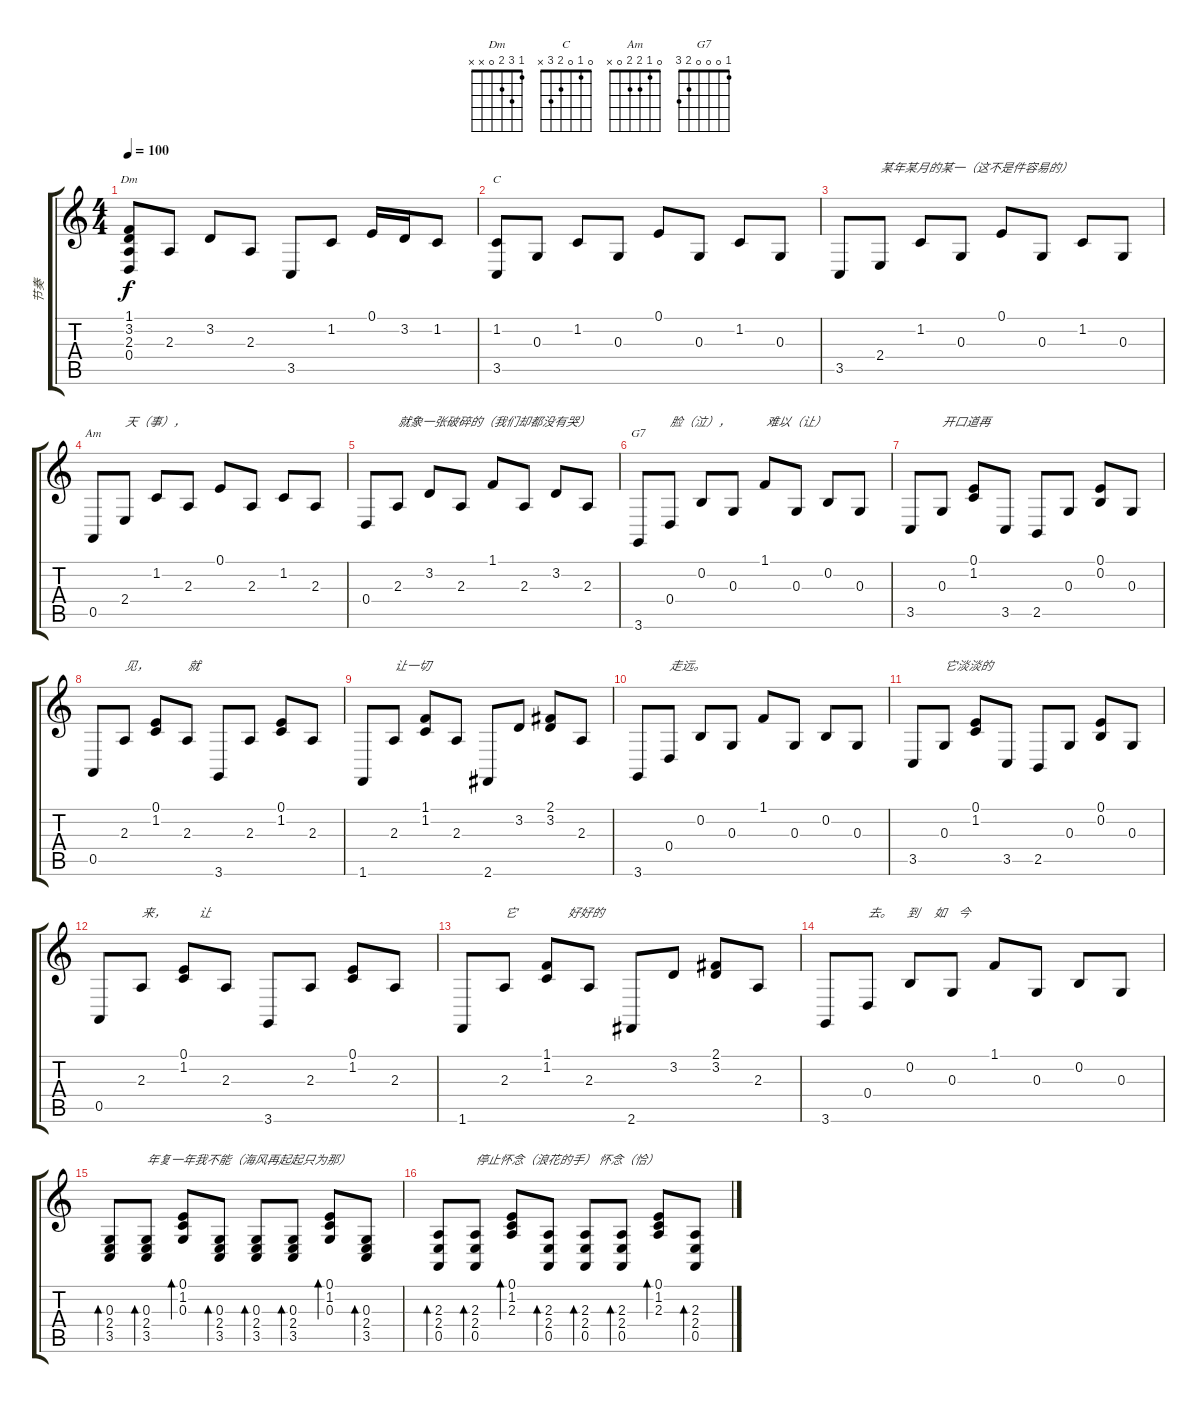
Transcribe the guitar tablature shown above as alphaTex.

\track ("节奏" "节奏") {instrument acousticgrandpiano}
\staff {score tabs}
\tuning (E4 B3 G3 D3 A2 E2) {hide}
\chord ("Dm" 1 3 2 0 x x)
\chord ("C" 0 1 0 2 3 x)
\chord ("Am" 0 1 2 2 0 x)
\chord ("G7" 1 0 0 0 2 3)
\ts (4 4)
\tempo 100
\clef g2
\ks c
(1.1 3.2 2.3 0.4).8{ch "Dm" dy f} 2.3.8 3.2.8 2.3.8 3.5.8 1.2.8 0.1.16 3.2.16 1.2.8 |
(1.2 3.5).8{ch "C"} 0.3.8 1.2.8 0.3.8 0.1.8 0.3.8 1.2.8 0.3.8 |
3.5.8 2.4.8{txt "某年某月的某一（这不是件容易的）"} 1.2.8 0.3.8 0.1.8 0.3.8 1.2.8 0.3.8 |
0.5.8{ch "Am"} 2.4.8{txt "天（事），"} 1.2.8 2.3.8 0.1.8 2.3.8 1.2.8 2.3.8 |
0.4.8 2.3.8{txt "就象一张破碎的（我们却都没有哭）"} 3.2.8 2.3.8 1.1.8 2.3.8 3.2.8 2.3.8 |
3.6.8{ch "G7"} 0.4.8{txt "脸（泣），            难以（让）"} 0.2.8 0.3.8 1.1.8 0.3.8 0.2.8 0.3.8 |
3.5.8 0.3.8{txt "开口道再"} (0.1 1.2).8 3.5.8 2.5.8 0.3.8 (0.1 0.2).8 0.3.8 |
0.5.8 2.3.8{txt "见，             就"} (0.1 1.2).8 2.3.8 3.6.8 2.3.8 (0.1 1.2).8 2.3.8 |
1.6.8 2.3.8{txt "让一切"} (1.1 1.2).8 2.3.8 2.6.8 3.2.8 (2.1 3.2).8 2.3.8 |
3.6.8 0.4.8{txt "走远。"} 0.2.8 0.3.8 1.1.8 0.3.8 0.2.8 0.3.8 |
3.5.8 0.3.8{txt "它淡淡的"} (0.1 1.2).8 3.5.8 2.5.8 0.3.8 (0.1 0.2).8 0.3.8 |
0.5.8 2.3.8{txt "来，           让"} (0.1 1.2).8 2.3.8 3.6.8 2.3.8 (0.1 1.2).8 2.3.8 |
1.6.8 2.3.8{txt "它                 好好的"} (1.1 1.2).8 2.3.8 2.6.8 3.2.8 (2.1 3.2).8 2.3.8 |
3.6.8 0.4.8{txt "去。     到     如    今"} 0.2.8 0.3.8 1.1.8 0.3.8 0.2.8 0.3.8 |
(0.3 2.4 3.5).8{bd 60} (0.3 2.4 3.5).8{bd 60 txt "年复一年我不能（海风再起起只为那）"} (0.1 1.2 0.3).8{bd 60} (0.3 2.4 3.5).8{bd 60} (0.3 2.4 3.5).8{bd 60} (0.3 2.4 3.5).8{bd 60} (0.1 1.2 0.3).8{bd 60} (0.3 2.4 3.5).8{bd 60} |
(2.3 2.4 0.5).8{bd 60} (2.3 2.4 0.5).8{bd 60 txt "停止怀念（浪花的手） 怀念（恰）"} (0.1 1.2 2.3).8{bd 60} (2.3 2.4 0.5).8{bd 60} (2.3 2.4 0.5).8{bd 60} (2.3 2.4 0.5).8{bd 60} (0.1 1.2 2.3).8{bd 60} (2.3 2.4 0.5).8{bd 60}
